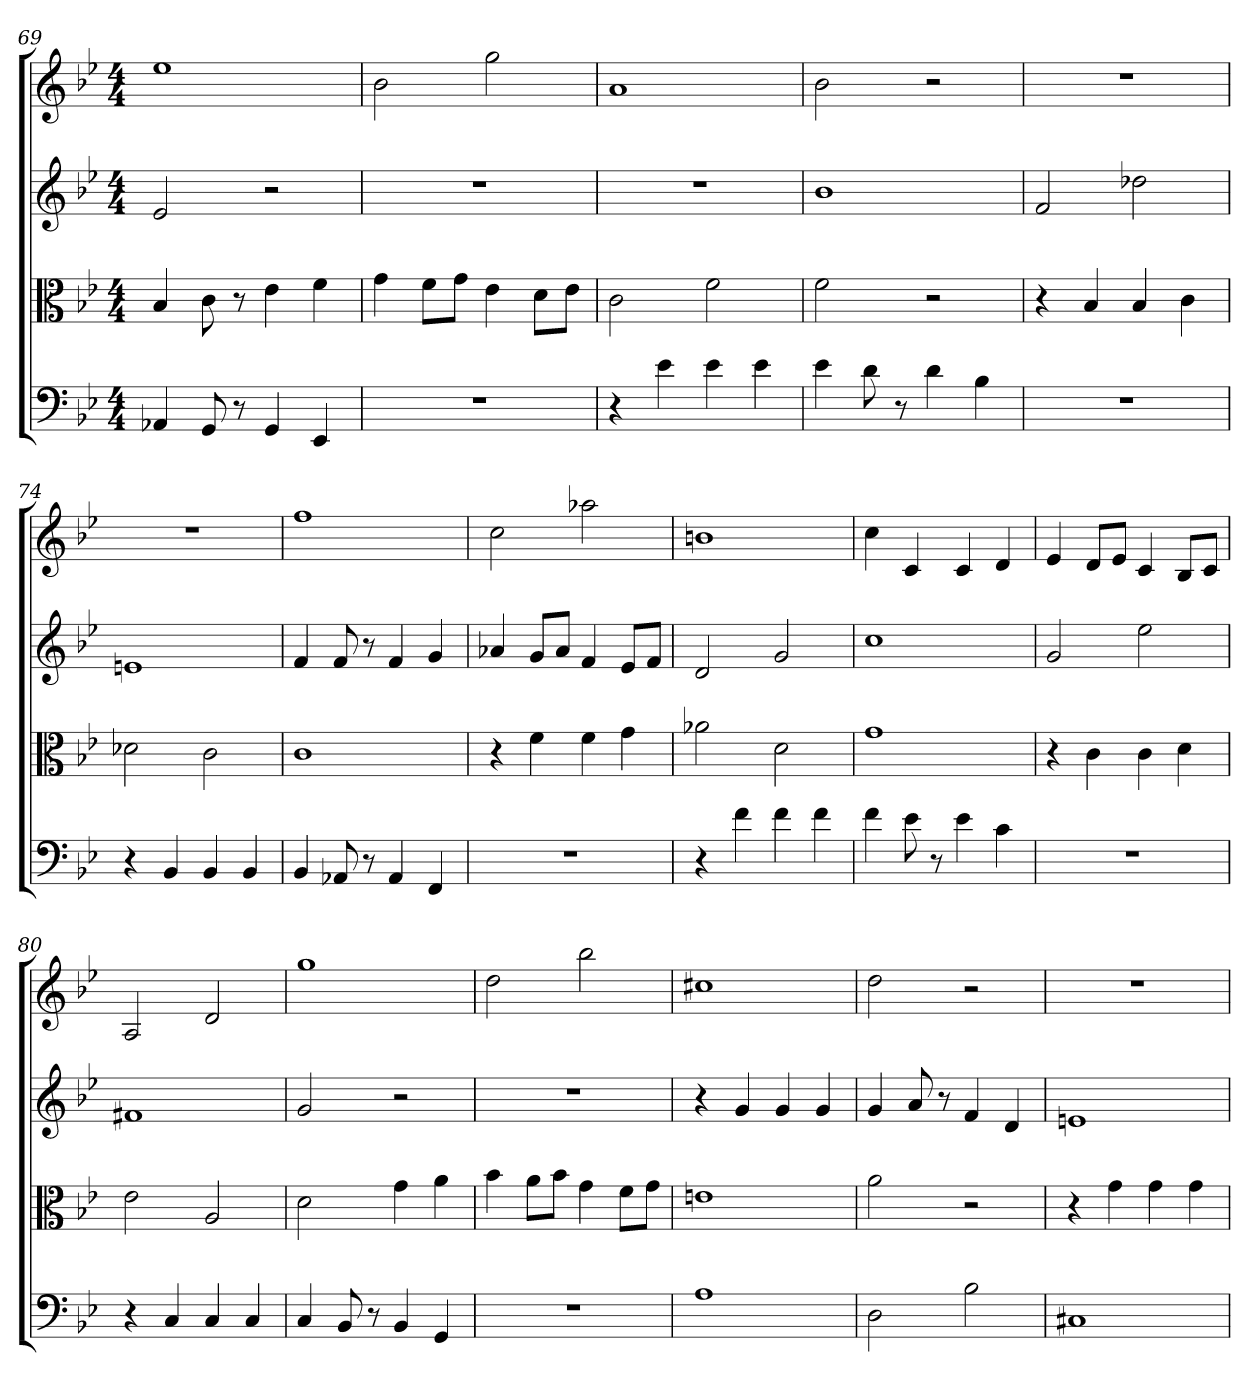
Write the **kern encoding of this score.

**kern	**kern	**kern	**kern
*part4	*part3	*part2	*part1
*staff4	*staff3	*staff2	*staff1
*clefF4	*clefC3	*clefG2	*clefG2
*k[b-e-]	*k[b-e-]	*k[b-e-]	*k[b-e-]
*g:	*g:	*g:	*g:
*M4/4	*M4/4	*M4/4	*M4/4
=69	=69	=69	=69
4AA-X	4B-	2e-	1ee-
8GG	8c	.	.
8r	8r	.	.
4GG	4e-	2r	.
4EE-	4f	.	.
=70	=70	=70	=70
1r	4g	1r	2b-
.	8f\L	.	.
.	8g\J	.	.
.	4e-	.	2gg
.	8d\L	.	.
.	8e-\J	.	.
=71	=71	=71	=71
4r	2c	1r	1a
4e-	.	.	.
4e-	2f	.	.
4e-	.	.	.
=72	=72	=72	=72
4e-	2f	1b-	2b-
8d	.	.	.
8r	.	.	.
4d	2r	.	2r
4B-	.	.	.
=73	=73	=73	=73
1r	4r	2f	1r
.	4B-	.	.
.	4B-	2dd-X	.
.	4c	.	.
=74	=74	=74	=74
4r	2d-X	1en	1r
4BB-	.	.	.
4BB-	2c	.	.
4BB-	.	.	.
=75	=75	=75	=75
4BB-	1c	4f	1ff
8AA-X	.	8f	.
8r	.	8r	.
4AA-	.	4f	.
4FF	.	4g	.
=76	=76	=76	=76
1r	4r	4a-X	2cc
.	4f	8g/L	.
.	.	8a-/J	.
.	4f	4f	2aa-X
.	4g	8e-/L	.
.	.	8f/J	.
=77	=77	=77	=77
4r	2a-X	2d	1bn
4f	.	.	.
4f	2d	2g	.
4f	.	.	.
=78	=78	=78	=78
4f	1g	1cc	4cc
8e-	.	.	4c
8r	.	.	.
4e-	.	.	4c
4c	.	.	4d
=79	=79	=79	=79
1r	4r	2g	4e-
.	4c	.	8d/L
.	.	.	8e-/J
.	4c	2ee-	4c
.	4d	.	8B-/L
.	.	.	8c/J
=80	=80	=80	=80
4r	2e-	1f#X	2A
4C	.	.	.
4C	2A	.	2d
4C	.	.	.
=81	=81	=81	=81
4C	2d	2g	1gg
8BB-	.	.	.
8r	.	.	.
4BB-	4g	2r	.
4GG	4a	.	.
=82	=82	=82	=82
1r	4b-	1r	2dd
.	8a\L	.	.
.	8b-\J	.	.
.	4g	.	2bb-
.	8f\L	.	.
.	8g\J	.	.
=83	=83	=83	=83
1A	1en	4r	1cc#X
.	.	4g	.
.	.	4g	.
.	.	4g	.
=84	=84	=84	=84
2D	2a	4g	2dd
.	.	8a	.
.	.	8r	.
2B-	2r	4f	2r
.	.	4d	.
=85	=85	=85	=85
1C#X	4r	1en	1r
.	4g	.	.
.	4g	.	.
.	4g	.	.
=	=	=	=
*-	*-	*-	*-
